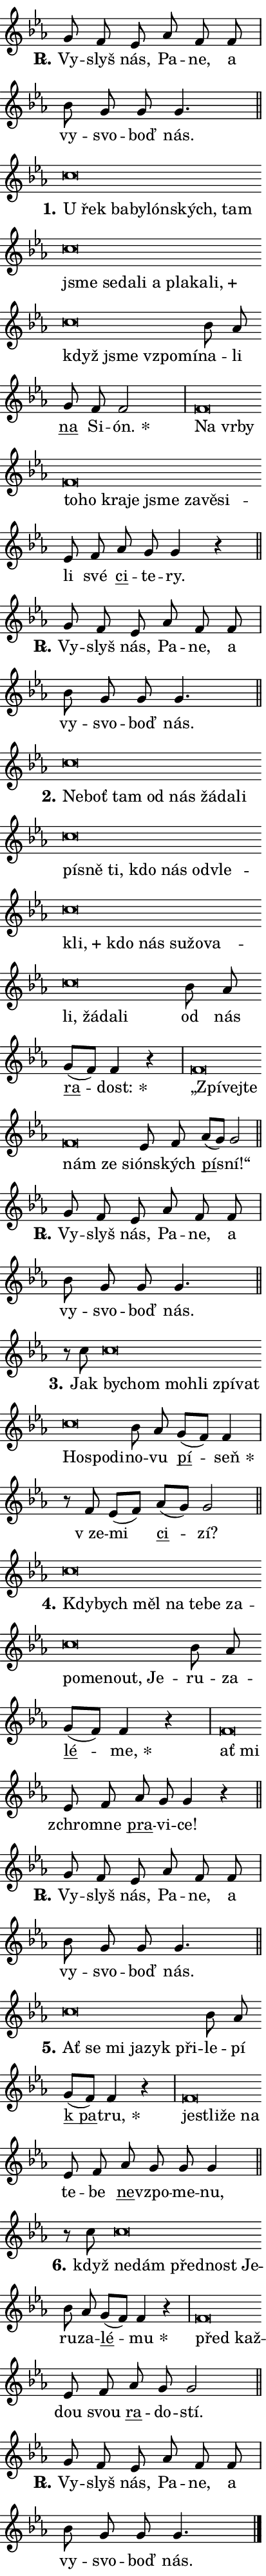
\version "2.24.0"
\header { tagline = "" }
\paper {
  indent = 0\cm
  top-margin = 0\cm
  right-margin = 0.13\cm % to fit lyric hyphens
  bottom-margin = 0\cm
  left-margin = 0\cm
  paper-width = 7\cm
  page-breaking = #ly:one-page-breaking
  system-system-spacing.basic-distance = #11
  score-system-spacing.basic-distance = #11
  ragged-last = ##f
}


%% Author: Thomas Morley
%% https://lists.gnu.org/archive/html/lilypond-user/2020-05/msg00002.html
#(define (line-position grob)
"Returns position of @var[grob} in current system:
   @code{'start}, if at first time-step
   @code{'end}, if at last time-step
   @code{'middle} otherwise
"
  (let* ((col (ly:item-get-column grob))
         (ln (ly:grob-object col 'left-neighbor))
         (rn (ly:grob-object col 'right-neighbor))
         (col-to-check-left (if (ly:grob? ln) ln col))
         (col-to-check-right (if (ly:grob? rn) rn col))
         (break-dir-left
           (and
             (ly:grob-property col-to-check-left 'non-musical #f)
             (ly:item-break-dir col-to-check-left)))
         (break-dir-right
           (and
             (ly:grob-property col-to-check-right 'non-musical #f)
             (ly:item-break-dir col-to-check-right))))
        (cond ((eqv? 1 break-dir-left) 'start)
              ((eqv? -1 break-dir-right) 'end)
              (else 'middle))))

#(define (tranparent-at-line-position vctor)
  (lambda (grob)
  "Relying on @code{line-position} select the relevant enry from @var{vctor}.
Used to determine transparency,"
    (case (line-position grob)
      ((end) (not (vector-ref vctor 0)))
      ((middle) (not (vector-ref vctor 1)))
      ((start) (not (vector-ref vctor 2))))))

noteHeadBreakVisibility =
#(define-music-function (break-visibility)(vector?)
"Makes @code{NoteHead}s transparent relying on @var{break-visibility}"
#{
  \override NoteHead.transparent =
    #(tranparent-at-line-position break-visibility)
#})

#(define delete-ledgers-for-transparent-note-heads
  (lambda (grob)
    "Reads whether a @code{NoteHead} is transparent.
If so this @code{NoteHead} is removed from @code{'note-heads} from
@var{grob}, which is supposed to be @code{LedgerLineSpanner}.
As a result ledgers are not printed for this @code{NoteHead}"
    (let* ((nhds-array (ly:grob-object grob 'note-heads))
           (nhds-list
             (if (ly:grob-array? nhds-array)
                 (ly:grob-array->list nhds-array)
                 '()))
           ;; Relies on the transparent-property being done before
           ;; Staff.LedgerLineSpanner.after-line-breaking is executed.
           ;; This is fragile ...
           (to-keep
             (remove
               (lambda (nhd)
                 (ly:grob-property nhd 'transparent #f))
               nhds-list)))
      ;; TODO find a better method to iterate over grob-arrays, similiar
      ;; to filter/remove etc for lists
      ;; For now rebuilt from scratch
      (set! (ly:grob-object grob 'note-heads)  '())
      (for-each
        (lambda (nhd)
          (ly:pointer-group-interface::add-grob grob 'note-heads nhd))
        to-keep))))

squashNotes = {
  \override NoteHead.X-extent = #'(-0.2 . 0.2)
  \override NoteHead.Y-extent = #'(-0.75 . 0)
  \override NoteHead.stencil =
    #(lambda (grob)
       (let ((pos (ly:grob-property grob 'staff-position)))
         (begin
           (if (< pos -7) (display "ERROR: Lower brevis then expected\n") (display ""))
           (if (<= pos -6) ly:text-interface::print ly:note-head::print))))
}
unSquashNotes = {
  \revert NoteHead.X-extent
  \revert NoteHead.Y-extent
  \revert NoteHead.stencil
}

hideNotes = \noteHeadBreakVisibility #begin-of-line-visible
unHideNotes = \noteHeadBreakVisibility #all-visible

% work-around for resetting accidentals
% https://lilypond.org/doc/v2.23/Documentation/notation/displaying-rhythms#unmetered-music
cadenzaMeasure = {
  \cadenzaOff
  \partial 1024 s1024
  \cadenzaOn
}

#(define-markup-command (accent layout props text) (markup?)
  "Underline accented syllable"
  (interpret-markup layout props
    #{\markup \override #'(offset . 4.3) \underline { #text }#}))

responsum = \markup \concat {
  "R" \hspace #-1.05 \path #0.1 #'((moveto 0 0.07) (lineto 0.9 0.8)) \hspace #0.05 "."
}

spaceSize = #0.6828661417322834 % exact space size for TeX Gyre Schola

\layout {
  \context {
    \Staff
    \remove "Time_signature_engraver"
    \override LedgerLineSpanner.after-line-breaking = #delete-ledgers-for-transparent-note-heads
  }
  \context {
    \Lyrics {
      \override LyricSpace.minimum-distance = \spaceSize
      \override LyricText.font-name = #"TeX Gyre Schola"
      \override LyricText.font-size = 1
      \override StanzaNumber.font-name = #"TeX Gyre Schola Bold"
      \override StanzaNumber.font-size = 1
    }
  }
  \context {
    \Score 
    \override NoteHead.text =
      #(lambda (grob) 
        (let ((pos (ly:grob-property grob 'staff-position)))
          #{\markup {
            \combine
              \halign #-0.55 \raise #(if (= pos -6) 0 0.5) \override #'(thickness . 2) \draw-line #'(3.2 . 0)
              \musicglyph "noteheads.sM1"
          }#}))
  }
}

% magnetic-lyrics.ily
%
%   written by
%     Jean Abou Samra <jean@abou-samra.fr>
%     Werner Lemberg <wl@gnu.org>
%
%   adapted by
%     Jiri Hon <jiri.hon@gmail.com>
%
% Version 2022-Apr-15

% https://www.mail-archive.com/lilypond-user@gnu.org/msg149350.html

#(define (Left_hyphen_pointer_engraver context)
   "Collect syllable-hyphen-syllable occurrences in lyrics and store
them in properties.  This engraver only looks to the left.  For
example, if the lyrics input is @code{foo -- bar}, it does the
following.

@itemize @bullet
@item
Set the @code{text} property of the @code{LyricHyphen} grob between
@q{foo} and @q{bar} to @code{foo}.

@item
Set the @code{left-hyphen} property of the @code{LyricText} grob with
text @q{foo} to the @code{LyricHyphen} grob between @q{foo} and
@q{bar}.
@end itemize

Use this auxiliary engraver in combination with the
@code{lyric-@/text::@/apply-@/magnetic-@/offset!} hook."
   (let ((hyphen #f)
         (text #f))
     (make-engraver
      (acknowledgers
       ((lyric-syllable-interface engraver grob source-engraver)
        (set! text grob)))
      (end-acknowledgers
       ((lyric-hyphen-interface engraver grob source-engraver)
        ;(when (not (grob::has-interface grob 'lyric-space-interface))
          (set! hyphen grob)));)
      ((stop-translation-timestep engraver)
       (when (and text hyphen)
         (ly:grob-set-object! text 'left-hyphen hyphen))
       (set! text #f)
       (set! hyphen #f)))))

#(define (lyric-text::apply-magnetic-offset! grob)
   "If the space between two syllables is less than the value in
property @code{LyricText@/.details@/.squash-threshold}, move the right
syllable to the left so that it gets concatenated with the left
syllable.

Use this function as a hook for
@code{LyricText@/.after-@/line-@/breaking} if the
@code{Left_@/hyphen_@/pointer_@/engraver} is active."
   (let ((hyphen (ly:grob-object grob 'left-hyphen #f)))
     (when hyphen
       (let ((left-text (ly:spanner-bound hyphen LEFT)))
         (when (grob::has-interface left-text 'lyric-syllable-interface)
           (let* ((common (ly:grob-common-refpoint grob left-text X))
                  (this-x-ext (ly:grob-extent grob common X))
                  (left-x-ext
                   (begin
                     ;; Trigger magnetism for left-text.
                     (ly:grob-property left-text 'after-line-breaking)
                     (ly:grob-extent left-text common X)))
                  ;; `delta` is the gap width between two syllables.
                  (delta (- (interval-start this-x-ext)
                            (interval-end left-x-ext)))
                  (details (ly:grob-property grob 'details))
                  (threshold (assoc-get 'squash-threshold details 0.2)))
             (when (< delta threshold)
               (let* (;; We have to manipulate the input text so that
                      ;; ligatures crossing syllable boundaries are not
                      ;; disabled.  For languages based on the Latin
                      ;; script this is essentially a beautification.
                      ;; However, for non-Western scripts it can be a
                      ;; necessity.
                      (lt (ly:grob-property left-text 'text))
                      (rt (ly:grob-property grob 'text))
                      (is-space (grob::has-interface hyphen 'lyric-space-interface))
                      (space (if is-space " " ""))
                      (extra-delta (if is-space spaceSize 0))
                      ;; Append new syllable.
                      (ltrt-space (if (and (string? lt) (string? rt))
                                (string-append lt space rt)
                                (make-concat-markup (list lt space rt))))
                      ;; Right-align `ltrt` to the right side.
                      (ltrt-space-markup (grob-interpret-markup
                               grob
                               (make-translate-markup
                                (cons (interval-length this-x-ext) 0)
                                (make-right-align-markup ltrt-space)))))
                 (begin
                   ;; Don't print `left-text`.
                   (ly:grob-set-property! left-text 'stencil #f)
                   ;; Set text and stencil (which holds all collected
                   ;; syllables so far) and shift it to the left.
                   (ly:grob-set-property! grob 'text ltrt-space)
                   (ly:grob-set-property! grob 'stencil ltrt-space-markup)
                   (ly:grob-translate-axis! grob (- (- delta extra-delta)) X))))))))))


#(define (lyric-hyphen::displace-bounds-first grob)
   ;; Make very sure this callback isn't triggered too early.
   (let ((left (ly:spanner-bound grob LEFT))
         (right (ly:spanner-bound grob RIGHT)))
     (ly:grob-property left 'after-line-breaking)
     (ly:grob-property right 'after-line-breaking)
     (ly:lyric-hyphen::print grob)))

squashThreshold = #0.4

\layout {
  \context {
    \Lyrics
    \consists #Left_hyphen_pointer_engraver
    \override LyricText.after-line-breaking =
      #lyric-text::apply-magnetic-offset!
    \override LyricHyphen.stencil = #lyric-hyphen::displace-bounds-first
    \override LyricText.details.squash-threshold = \squashThreshold
    \override LyricHyphen.minimum-distance = 0
    \override LyricHyphen.minimum-length = \squashThreshold
  }
}

squashText = \override LyricText.details.squash-threshold = 9999
unSquashText = \override LyricText.details.squash-threshold = \squashThreshold

leftText = \override LyricText.self-alignment-X = #LEFT
unLeftText = \revert LyricText.self-alignment-X

starOffset = #(lambda (grob) 
                (let ((x_offset (ly:self-alignment-interface::aligned-on-x-parent grob)))
                  (if (= x_offset 0) 0 (+ x_offset 1.2))))

star = #(define-music-function (syllable)(string?)
"Append star separator at the end of a syllable"
#{
  \once \override LyricText.X-offset = #starOffset
  \lyricmode { \markup {
    #syllable
    \override #'((font-name . "TeX Gyre Schola Bold")) \hspace #0.2 \lower #0.65 \larger "*"
  } }
#})

starAccent = #(define-music-function (syllable)(string?)
"Append star separator at the end of a syllable and make accent"
#{
  \once \override LyricText.X-offset = #starOffset
  \lyricmode { \markup {
    \accent #syllable
    \override #'((font-name . "TeX Gyre Schola Bold")) \hspace #0.2 \lower #0.65 \larger "*"
  } }
#})

breath = #(define-music-function (syllable)(string?)
"Append breathing indicator at the end of a syllable"
#{
  \lyricmode { \markup { #syllable "+" } }
#})

optionalBreath = #(define-music-function (syllable)(string?)
"Append optional breathing indicator at the end of a syllable"
#{
  \lyricmode { \markup { #syllable "(+)" } }
#})


\score {
    <<
        \new Voice = "melody" { \cadenzaOn \key es \major \relative { g'8 f es as f f \cadenzaMeasure \bar "|" bes g g g4. \cadenzaMeasure \bar "||" \break } }
        \new Lyrics \lyricsto "melody" { \lyricmode { \set stanza = \responsum
Vy -- slyš nás, Pa -- ne, a vy -- svo -- boď nás. } }
    >>
    \layout {}
}

\score {
    <<
        \new Voice = "melody" { \cadenzaOn \key es \major \relative { \squashNotes c''\breve*1/16 \hideNotes \breve*1/16 \bar "" \breve*1/16 \bar "" \breve*1/16 \bar "" \breve*1/16 \bar "" \breve*1/16 \bar "" \breve*1/16 \bar "" \breve*1/16 \bar "" \breve*1/16 \bar "" \breve*1/16 \bar "" \breve*1/16 \bar "" \breve*1/16 \bar "" \breve*1/16 \bar "" \breve*1/16 \bar "" \breve*1/16 \bar "" \breve*1/16 \bar "" \breve*1/16 \bar "" \breve*1/16 \breve*1/16 \bar "" \unHideNotes \unSquashNotes bes8 as \bar "" g f f2 \cadenzaMeasure \bar "|" \squashNotes f\breve*1/16 \hideNotes \breve*1/16 \bar "" \breve*1/16 \bar "" \breve*1/16 \bar "" \breve*1/16 \bar "" \breve*1/16 \bar "" \breve*1/16 \bar "" \breve*1/16 \bar "" \breve*1/16 \bar "" \breve*1/16 \breve*1/16 \bar "" \unHideNotes \unSquashNotes es8 f \bar "" as g g4 r \cadenzaMeasure \bar "||" \break } }
        \new Lyrics \lyricsto "melody" { \lyricmode { \set stanza = "1."
\leftText U \squashText řek ba -- by -- lón -- ských, tam jsme se -- da -- li a pla -- ka -- \breath "li," když jsme vzpo -- mí -- \unLeftText \unSquashText na -- li \markup \accent na Si -- \star ón. \leftText Na \squashText vr -- by to -- ho kra -- je jsme za -- vě -- si -- \unLeftText \unSquashText li své \markup \accent ci -- te -- ry. } }
    >>
    \layout {}
}

\score {
    <<
        \new Voice = "melody" { \cadenzaOn \key es \major \relative { g'8 f es as f f \cadenzaMeasure \bar "|" bes g g g4. \cadenzaMeasure \bar "||" \break } }
        \new Lyrics \lyricsto "melody" { \lyricmode { \set stanza = \responsum
Vy -- slyš nás, Pa -- ne, a vy -- svo -- boď nás. } }
    >>
    \layout {}
}

\score {
    <<
        \new Voice = "melody" { \cadenzaOn \key es \major \relative { \squashNotes c''\breve*1/16 \hideNotes \breve*1/16 \bar "" \breve*1/16 \bar "" \breve*1/16 \bar "" \breve*1/16 \bar "" \breve*1/16 \bar "" \breve*1/16 \bar "" \breve*1/16 \bar "" \breve*1/16 \bar "" \breve*1/16 \bar "" \breve*1/16 \bar "" \breve*1/16 \bar "" \breve*1/16 \bar "" \breve*1/16 \bar "" \breve*1/16 \bar "" \breve*1/16 \bar "" \breve*1/16 \bar "" \breve*1/16 \bar "" \breve*1/16 \bar "" \breve*1/16 \bar "" \breve*1/16 \bar "" \breve*1/16 \bar "" \breve*1/16 \bar "" \breve*1/16 \breve*1/16 \bar "" \unHideNotes \unSquashNotes bes8 as \bar "" g[( f)] f4 r \cadenzaMeasure \bar "|" \squashNotes f\breve*1/16 \hideNotes \breve*1/16 \bar "" \breve*1/16 \bar "" \breve*1/16 \bar "" \breve*1/16 \breve*1/16 \bar "" \unHideNotes \unSquashNotes es8 f \bar "" as[( g)] g2 \cadenzaMeasure \bar "||" \break } }
        \new Lyrics \lyricsto "melody" { \lyricmode { \set stanza = "2."
\leftText Ne -- \squashText boť tam od nás žá -- da -- li pí -- sně ti, kdo nás od -- vle -- \breath "kli," kdo nás su -- žo -- va -- li, žá -- da -- li \unLeftText \unSquashText od nás \markup \accent ra -- \star dost: \leftText „Zpí -- \squashText vej -- te nám ze si -- \unLeftText \unSquashText ón -- ských \markup \accent pí -- sní!“ } }
    >>
    \layout {}
}

\score {
    <<
        \new Voice = "melody" { \cadenzaOn \key es \major \relative { g'8 f es as f f \cadenzaMeasure \bar "|" bes g g g4. \cadenzaMeasure \bar "||" \break } }
        \new Lyrics \lyricsto "melody" { \lyricmode { \set stanza = \responsum
Vy -- slyš nás, Pa -- ne, a vy -- svo -- boď nás. } }
    >>
    \layout {}
}

\score {
    <<
        \new Voice = "melody" { \cadenzaOn \key es \major \relative { r8 c'' \squashNotes c\breve*1/16 \hideNotes \breve*1/16 \bar "" \breve*1/16 \bar "" \breve*1/16 \bar "" \breve*1/16 \bar "" \breve*1/16 \bar "" \breve*1/16 \bar "" \breve*1/16 \breve*1/16 \bar "" \unHideNotes \unSquashNotes bes8 as \bar "" g[( f)] f4 \cadenzaMeasure \bar "|" r8 f es8[( f)] \bar "" as[( g)] g2 \cadenzaMeasure \bar "||" \break } }
        \new Lyrics \lyricsto "melody" { \lyricmode { \set stanza = "3."
Jak \leftText by -- \squashText chom mo -- hli zpí -- vat Ho -- spo -- di -- \unLeftText \unSquashText no -- vu \markup \accent pí -- \star seň "v ze" -- mi \markup \accent ci -- zí? } }
    >>
    \layout {}
}

\score {
    <<
        \new Voice = "melody" { \cadenzaOn \key es \major \relative { \squashNotes c''\breve*1/16 \hideNotes \breve*1/16 \bar "" \breve*1/16 \bar "" \breve*1/16 \bar "" \breve*1/16 \bar "" \breve*1/16 \bar "" \breve*1/16 \bar "" \breve*1/16 \bar "" \breve*1/16 \bar "" \breve*1/16 \breve*1/16 \bar "" \unHideNotes \unSquashNotes bes8 as \bar "" g[( f)] f4 r \cadenzaMeasure \bar "|" \squashNotes f\breve*1/16 \hideNotes \breve*1/16 \bar "" \unHideNotes \unSquashNotes es8 f \bar "" as g g4 r \cadenzaMeasure \bar "||" \break } }
        \new Lyrics \lyricsto "melody" { \lyricmode { \set stanza = "4."
\leftText Kdy -- \squashText bych měl na te -- be za -- po -- me -- nout, Je -- \unLeftText \unSquashText ru -- za -- \markup \accent lé -- \star me, \leftText ať \squashText mi \unLeftText \unSquashText zchro -- mne \markup \accent pra -- vi -- ce! } }
    >>
    \layout {}
}

\score {
    <<
        \new Voice = "melody" { \cadenzaOn \key es \major \relative { g'8 f es as f f \cadenzaMeasure \bar "|" bes g g g4. \cadenzaMeasure \bar "||" \break } }
        \new Lyrics \lyricsto "melody" { \lyricmode { \set stanza = \responsum
Vy -- slyš nás, Pa -- ne, a vy -- svo -- boď nás. } }
    >>
    \layout {}
}

\score {
    <<
        \new Voice = "melody" { \cadenzaOn \key es \major \relative { \squashNotes c''\breve*1/16 \hideNotes \breve*1/16 \bar "" \breve*1/16 \bar "" \breve*1/16 \bar "" \breve*1/16 \breve*1/16 \bar "" \unHideNotes \unSquashNotes bes8 as \bar "" g[( f)] f4 r \cadenzaMeasure \bar "|" \squashNotes f\breve*1/16 \hideNotes \breve*1/16 \bar "" \breve*1/16 \breve*1/16 \bar "" \unHideNotes \unSquashNotes es8 f \bar "" as g g g4 \cadenzaMeasure \bar "||" \break } }
        \new Lyrics \lyricsto "melody" { \lyricmode { \set stanza = "5."
\leftText Ať \squashText se mi ja -- zyk při -- \unLeftText \unSquashText le -- pí \markup \accent "k pa" -- \star tru, \leftText je -- \squashText stli -- že na \unLeftText \unSquashText te -- be \markup \accent ne -- vzpo -- me -- nu, } }
    >>
    \layout {}
}

\score {
    <<
        \new Voice = "melody" { \cadenzaOn \key es \major \relative { r8 c'' \squashNotes c\breve*1/16 \hideNotes \breve*1/16 \bar "" \breve*1/16 \bar "" \breve*1/16 \breve*1/16 \bar "" \unHideNotes \unSquashNotes bes8 as \bar "" g[( f)] f4 r \cadenzaMeasure \bar "|" \squashNotes f\breve*1/16 \hideNotes \breve*1/16 \bar "" \unHideNotes \unSquashNotes es8 f \bar "" as g g2 \cadenzaMeasure \bar "||" \break } }
        \new Lyrics \lyricsto "melody" { \lyricmode { \set stanza = "6."
když \leftText ne -- \squashText dám před -- nost Je -- \unLeftText \unSquashText ru -- za -- \markup \accent lé -- \star mu \leftText před \squashText kaž -- \unLeftText \unSquashText dou svou \markup \accent ra -- do -- stí. } }
    >>
    \layout {}
}

\score {
    <<
        \new Voice = "melody" { \cadenzaOn \key es \major \relative { g'8 f es as f f \cadenzaMeasure \bar "|" bes g g g4. \cadenzaMeasure \bar "||" \break } \bar "|." }
        \new Lyrics \lyricsto "melody" { \lyricmode { \set stanza = \responsum
Vy -- slyš nás, Pa -- ne, a vy -- svo -- boď nás. } }
    >>
    \layout {}
}
